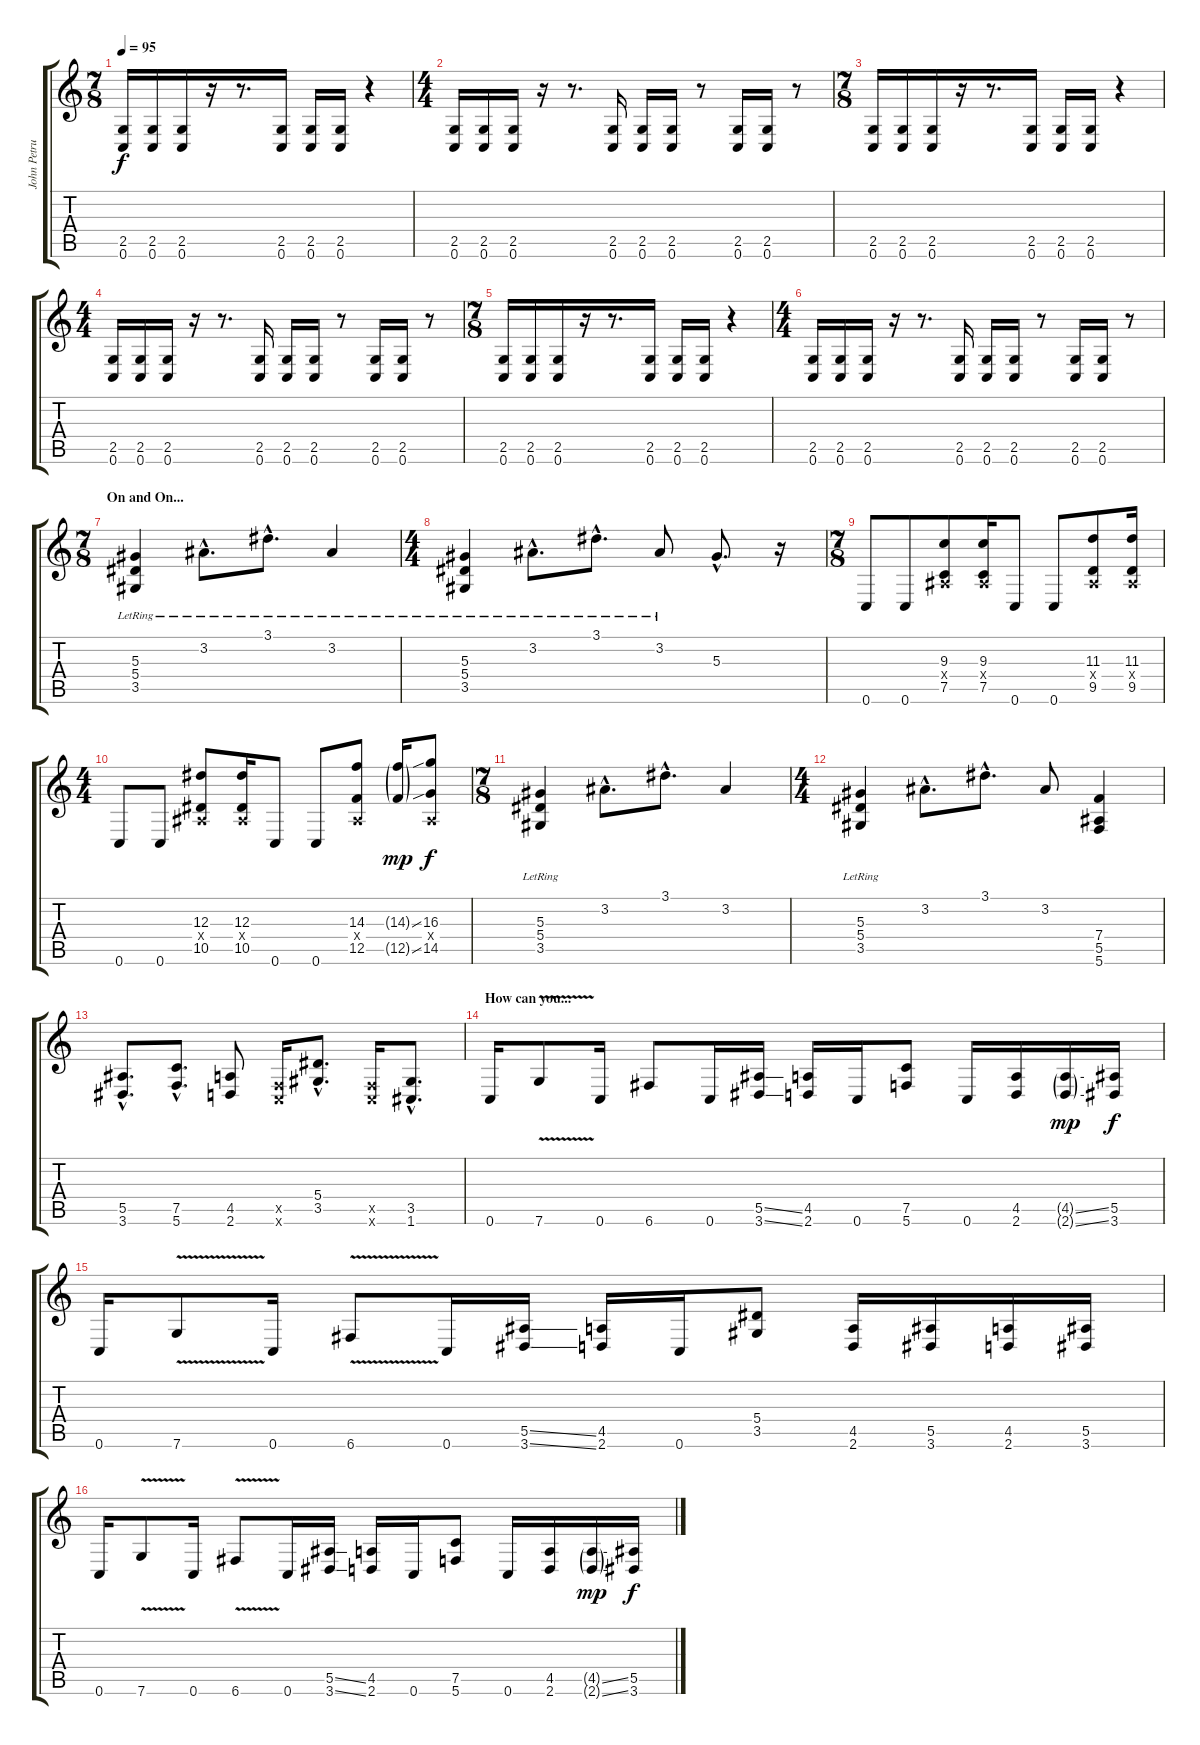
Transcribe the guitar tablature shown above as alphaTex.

\track ("John Petrucci" "John Petru") {instrument distortionguitar}
\staff {score tabs}
\tuning (C4 G3 Eb3 Bb2 F2 C2) {hide}
\ts (7 8)
\tempo 95
\clef g2
\ks c
(2.5 0.6).16{dy f} (2.5 0.6).16 (2.5 0.6).16 r.16 r.8{d} (2.5 0.6).16 (2.5 0.6).16 (2.5 0.6).16 r.4 |
\ts (4 4)
(2.5 0.6).16 (2.5 0.6).16 (2.5 0.6).16 r.16 r.8{d} (2.5 0.6).16 (2.5 0.6).16 (2.5 0.6).16 r.8 (2.5 0.6).16 (2.5 0.6).16 r.8 |
\ts (7 8)
(2.5 0.6).16 (2.5 0.6).16 (2.5 0.6).16 r.16 r.8{d} (2.5 0.6).16 (2.5 0.6).16 (2.5 0.6).16 r.4 |
\ts (4 4)
(2.5 0.6).16 (2.5 0.6).16 (2.5 0.6).16 r.16 r.8{d} (2.5 0.6).16 (2.5 0.6).16 (2.5 0.6).16 r.8 (2.5 0.6).16 (2.5 0.6).16 r.8 |
\ts (7 8)
(2.5 0.6).16 (2.5 0.6).16 (2.5 0.6).16 r.16 r.8{d} (2.5 0.6).16 (2.5 0.6).16 (2.5 0.6).16 r.4 |
\ts (4 4)
(2.5 0.6).16 (2.5 0.6).16 (2.5 0.6).16 r.16 r.8{d} (2.5 0.6).16 (2.5 0.6).16 (2.5 0.6).16 r.8 (2.5 0.6).16 (2.5 0.6).16 r.8 |
\ts (7 8)
\section ("" "On and On...")
(5.3{lr} 5.4{lr} 3.5{lr}).4{volume 14} 3.2{hac lr}.8{d} 3.1{hac lr}.8{d} 3.2{lr}.4 |
\ts (4 4)
(5.3{lr} 5.4{lr} 3.5{lr}).4 3.2{hac lr}.8{d} 3.1{hac lr}.8{d} 3.2{lr}.8 5.3{hac}.8{d} r.16 |
\ts (7 8)
0.6.8 0.6.8 (9.3 0.4{x} 7.5).8 (9.3 0.4{x} 7.5).16 0.6.8 0.6.8 (11.3 0.4{x} 9.5).8 (11.3 0.4{x} 9.5).16 |
\ts (4 4)
0.6.8 0.6.8 (12.3 0.4{x} 10.5).8 (12.3 0.4{x} 10.5).16 0.6.8 0.6.8 (14.3 0.4{x} 12.5).8 (14.3{ss g} 12.5{ss g}).16{dy mp} (16.3 0.4{x} 14.5).8{dy f} |
\ts (7 8)
(5.3{lr} 5.4{lr} 3.5{lr}).4 3.2{hac}.8{d} 3.1{hac}.8{d} 3.2.4 |
\ts (4 4)
(5.3{lr} 5.4{lr} 3.5{lr}).4 3.2{hac}.8{d} 3.1{hac}.8{d} 3.2.8 (7.4 5.5 5.6).4 |
(5.5{hac} 3.6{hac}).8{d} (7.5{hac} 5.6{hac}).8{d} (4.5 2.6).8 (0.5{x} 0.6{x}).16 (5.4{hac} 3.5{hac}).8{d} (0.5{x} 0.6{x}).16 (3.5{hac} 1.6{hac}).8{d} |
\section ("" "How can you...")
0.6.16 7.6{v}.8 0.6.16 6.6.8 0.6.16 (5.5{ss} 3.6{ss}).16 (4.5 2.6).16 0.6.16 (7.5 5.6).8 0.6.16 (4.5 2.6).16 (4.5{ss g} 2.6{ss g}).16{dy mp} (5.5 3.6).16{dy f} |
0.6.16 7.6{v}.8 0.6.16 6.6{v}.8 0.6.16 (5.5{ss} 3.6{ss}).16 (4.5 2.6).16 0.6.16 (5.4 3.5).8 (4.5 2.6).16 (5.5 3.6).16 (4.5 2.6).16 (5.5 3.6).16 |
0.6.16 7.6{v}.8 0.6.16 6.6{v}.8 0.6.16 (5.5{ss} 3.6{ss}).16 (4.5 2.6).16 0.6.16 (7.5 5.6).8 0.6.16 (4.5 2.6).16 (4.5{ss g} 2.6{ss g}).16{dy mp} (5.5 3.6).16{dy f}
